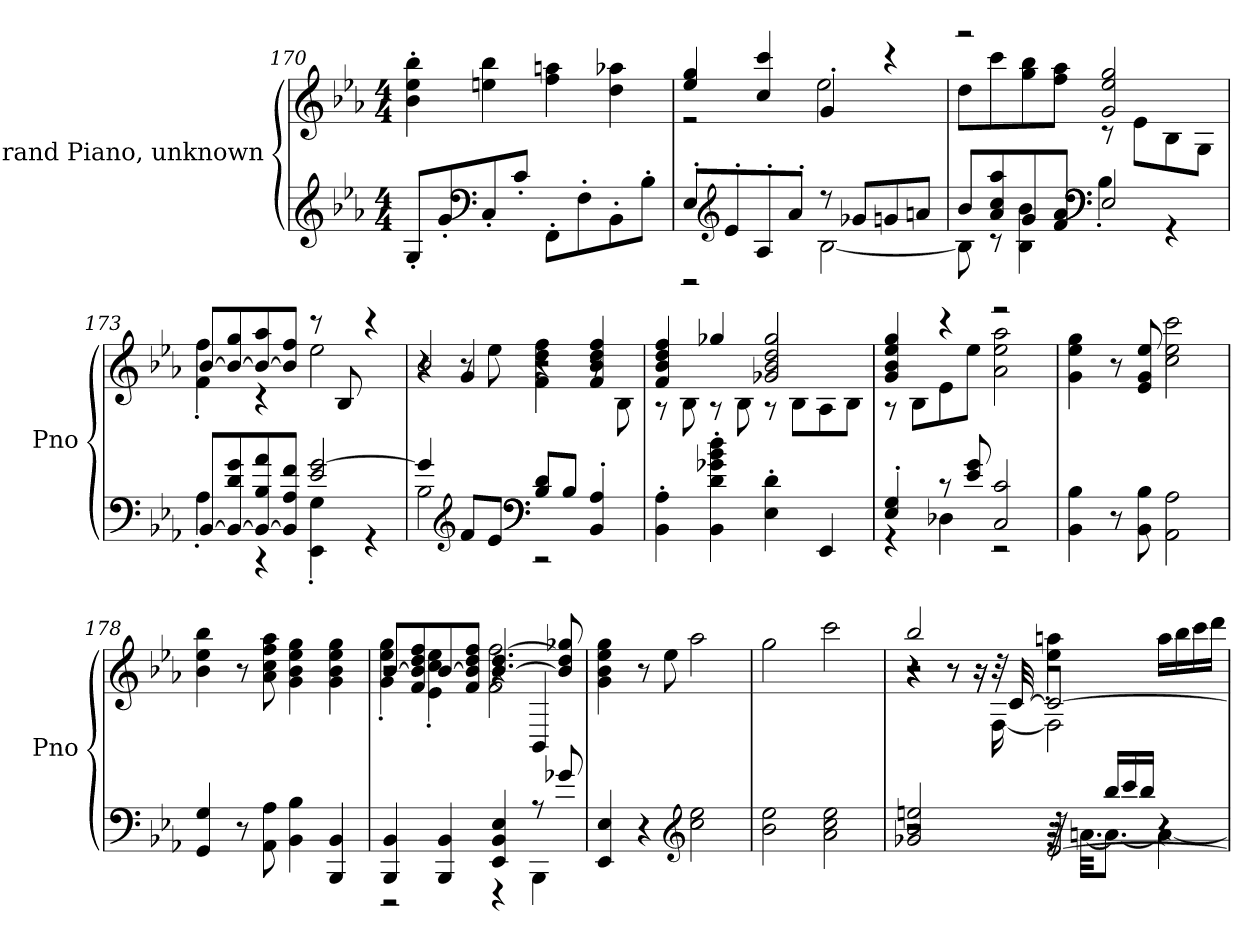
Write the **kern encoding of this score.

**kern	**kern
*part1	*part1
*staff2	*staff1
*I"Grand Piano, unknown	*
*I'Pno	*
*clefG2	*clefG2
*k[b-e-a-]	*k[b-e-a-]
*M4/4	*M4/4
=170	=170
8G'/L	4b-\' 4ee-\' 4bb-\'
8g'/	.
*clefF4	*
8C'/	4een\ 4bb-\
8c'/J	.
8FF'\L	4ff\ 4aan\
8F'\	.
8BB-'\	4dd\ 4aa-X\
8B-'\J	.
=171	=171
*^	*^
8E-'/L	2r	4ee-/ 4gg/	2r
*clefG2	*	*	*
8e-'/	.	.	.
8A-'/	.	4cc/ 4ccc/	.
8a-'/J	.	.	.
8r	[2B-\	4g'/	2ee-\
8g-X/L	.	.	.
8gn/	.	4r	.
8an/J	.	.	.
=172	=172	=172	=172
8b-/L	8B-\]	2r	8dd\L
8a-/ 8cc/ 8aa-/	8r	.	8ccc\
8g/	4B-\ 4b-\	.	8gg\ 8bb-\
8f/ 8a-/J	.	.	8ff\ 8aa-\J
*clefF4	*	*	*
2E-/	4B-'\	2g/ 2ee-/ 2gg/	8r
.	.	.	8e-\L
.	4r	.	8B-\
.	.	.	8G\J
!!LO:LB:g=z	!!
=173	=173	=173	=173
[8BB-/L	4A-'\	[8b-/L	4f\' 4ff\'
8BB-/_ 8d/ 8g/	.	8b-/_ 8gg/	.
8BB-/_ 8B-/ 8a-/	4r	8b-/_ 8aa-/	4r
8BB-/] 8A-/ 8f/J	.	8b-/] 8ff/J	.
2e-/ [2g/	4EE-\' 4G\'	8r	2ee-\
.	.	8B-/	.
.	4r	4r	.
=174	=174	=174	=174
*	*	*	*^
4g/]	2B-\	2b-/	4r	4r
*clefG2	*	*	*	*
8f/L	.	.	8r	4g/
8e-/J	.	.	8ee-\	.
*clefF4	*	*	*	*
8B-/ 8d/L	2r	4r	4f\ 4dd\ 4ff\	2r
8B-/J	.	.	.	.
4BB-/' 4A-/'	.	4f/ 4b-/ 4dd/ 4ff/	8r	.
.	.	.	8B-\	.
*v	*v	*	*	*
*	*	*v	*v
=175	=175	=175
4BB-\' 4A-\'	4f/ 4b-/ 4dd/ 4ff/	8r
.	.	8B-\
4BB-\' 4d\' 4g-X\' 4b-\' 4dd\'	4gg-X/	8r
.	.	8B-\
4E-\' 4d\'	2g-X/ 2b-/ 2dd/ 2gg-/	8r
.	.	8B-\L
4EE-/	.	8A-\
.	.	8B-\J
=176	=176	=176
*^	*	*
4E-/' 4G/'	4r	4g/ 4b-/ 4ee-/ 4gg/	8r
.	.	.	8B-\L
8r	4D-X\	4r	8e-\
8e-/ 8g/	.	.	8ee-\J
2C/ 2c/	2r	2r	2a-\ 2ee-\ 2aa-\
*v	*v	*	*
*	*v	*v
=177	=177
4BB-\ 4B-\	4g\ 4ee-\ 4gg\
8r	8r
8BB-\ 8B-\	8e-/ 8g/ 8ee-/
2AA-\ 2A-\	2cc\ 2ee-\ 2ccc\
!!LO:PB:g=z
=178	=178
4GG/ 4G/	4b-\ 4ee-\ 4bb-\
8r	8r
8AA-\ 8A-\	8a-\ 8cc\ 8ff\ 8aa-\
4BB-\ 4B-\	4g\ 4b-\ 4ee-\ 4gg\
4BBB-/ 4BB-/	4g\ 4b-\ 4ee-\ 4gg\
=179	=179
*^	*^
*	*	*	*^
4BBB-/ 4BB-/	2r	[8b-/L	4g\' 4ee-\' 4gg\'	2r
.	.	8f/ 8b-/] 8dd/ 8ff/	.	.
4BBB-/ 4BB-/	.	[8b-/	4e-\' 4cc\' 4ee-\'	.
.	.	8f/ 8b-/] 8dd/ 8ff/J	.	.
4EE-/ 4BB-/ 4E-/	4r	[4.b-/ [4.dd/	2f\ 2ff\	4r
8r	4BBB-\	.	.	4BB-/
8g-X/	.	8b-/] 8dd/] 8gg-X/	.	.
*v	*v	*	*	*
*	*v	*v	*v
=180	=180
4EE-/ 4E-/	4g\ 4b-\ 4ee-\ 4gg\
4r	8r
.	8ee-\
*clefG2	*
2cc\ 2ee-\	2aa-\
=181	=181
2b-\ 2ee-\	2gg\
2a-\ 2cc\ 2ee-\	2ccc\
!!LO:LB:g=z
=182	=182
*^	*^
*	*^	*	*^
*	*	*	*	*	*^
2g-X/ 2b-/ 2een/	2r	2r	2bb-/	2r	4r	4r
.	.	.	.	.	8r	8r
.	.	.	.	.	16r	16r
.	.	.	.	.	32r	[16F\
.	.	.	.	.	[32c/	.
16r	64r	[2e-/	2r	4ee-\' 4aan\'	2c/_	2F\]
.	[32.an\KKL	.	.	.	.	.
16bb-/LL	8.a\J_	.	.	.	.	.
16ccc/	.	.	.	.	.	.
16bb-/JJ	.	.	.	.	.	.
4r	4a\_	.	.	16aa\LL	.	.
.	.	.	.	16bb-\	.	.
.	.	.	.	16ccc\	.	.
.	.	.	.	16ddd\JJ	.	.
*v	*v	*v	*	*	*	*
*	*v	*v	*v	*v
=	=
*-	*-
